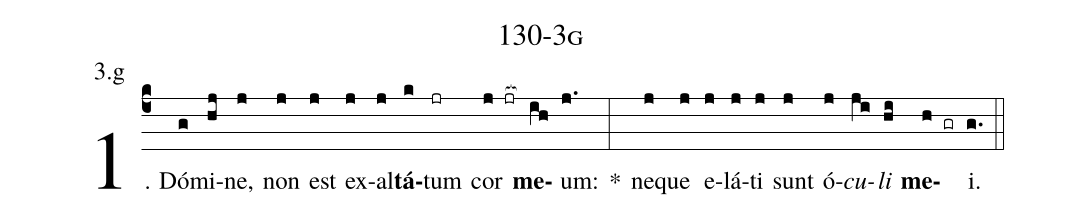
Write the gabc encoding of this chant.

name: 130-3g;
annotation: 3.g;
%%
(c4)1. Dó(g)mi(hj)ne,(j) non(j) est(j) ex(j)al(j)<b>tá</b>(k)tum(jr) cor(j jr[ocb:1{]) <b>me</b>(ih[ocb:0}])um:(j.) *(:) ne(j)que(j) e(j)lá(j)ti(j) sunt(j) ó(j)<i>cu</i>(ji)<i>li</i>(hi) <b>me</b>(h gr)i.(g.) (::)
